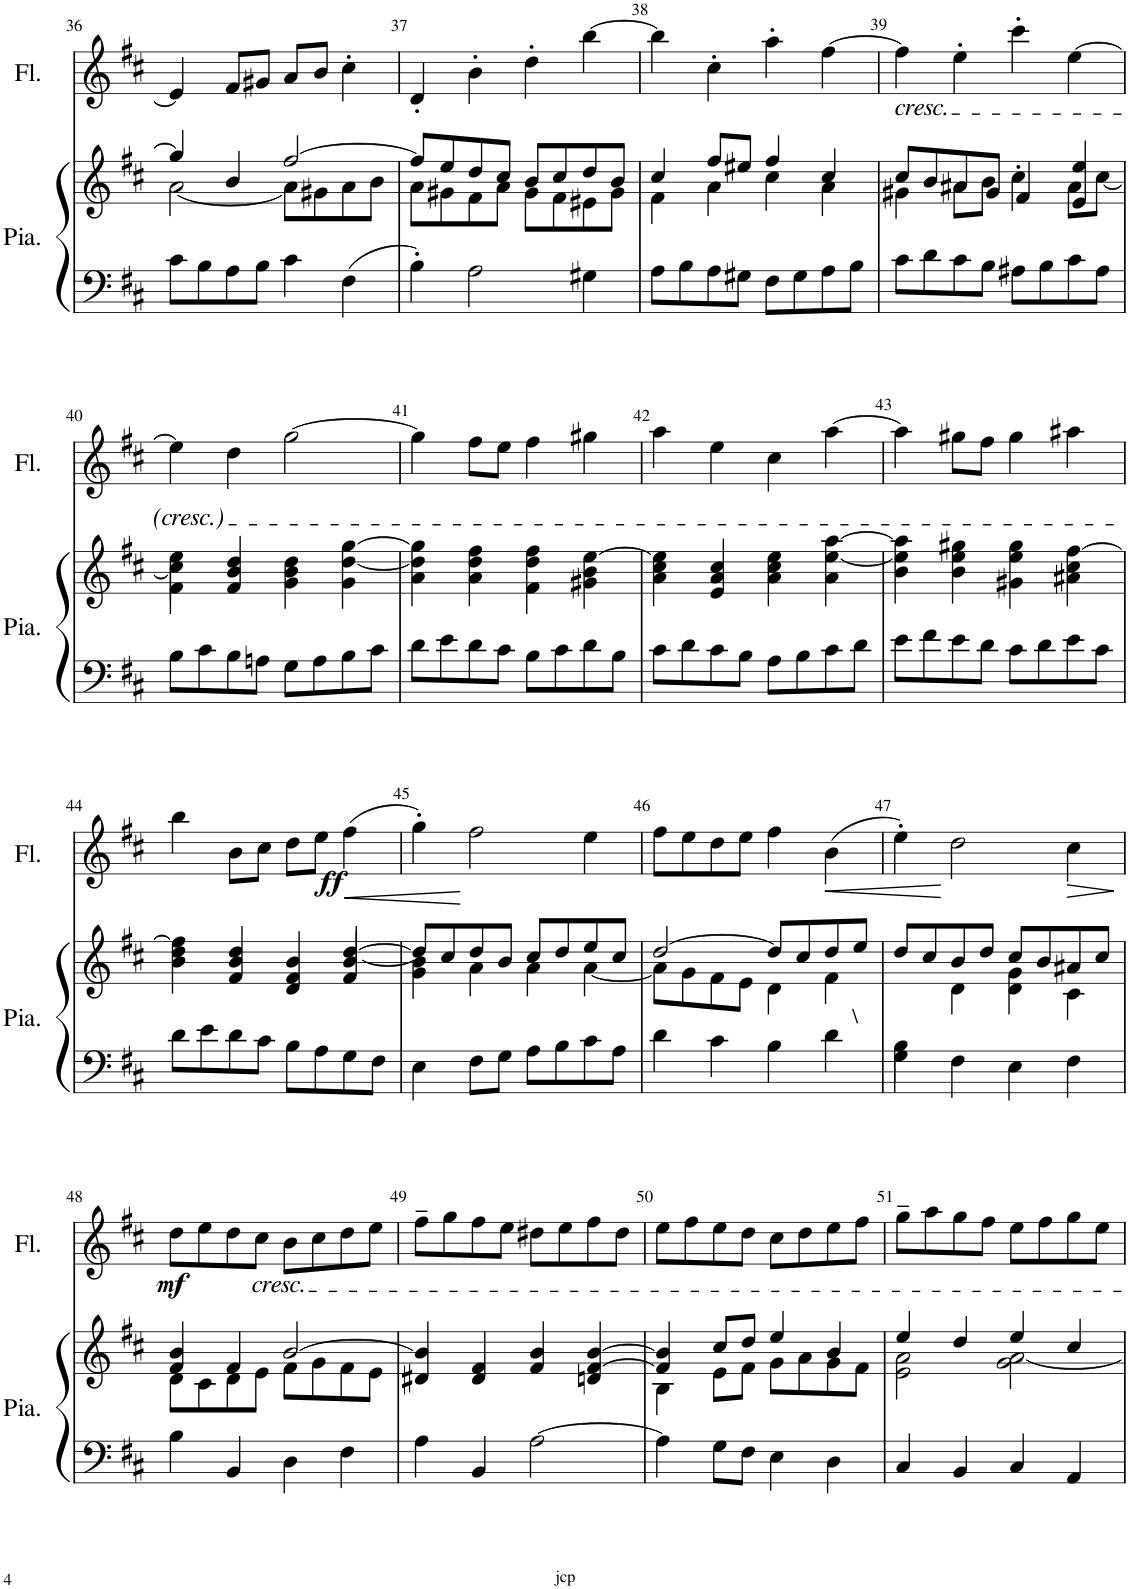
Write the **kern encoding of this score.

**kern	**kern	**kern	**dynam
*part2	*part2	*part1	*part1
*staff3	*staff2	*staff1	*staff1
*I"Piano	*	*I"Flûte	*
*I'Pia.	*	*I'Fl.	*
!!LO:PB:g=z
*clefF4	*clefG2	*clefG2	*
*k[f#c#]	*k[f#c#]	*k[f#c#]	*
*M2/2	*M2/2	*M2/2	*
*met(c|)	*met(c|)	*met(c|)	*
=36	=36	=36	=36
*	*^	*	*
8c#\L	4gg#/]	[2a\	4e#/]	.
8B\	.	.	.	.
8A\	4b/	.	8f#/L	.
8B\J	.	.	8g#X/J	.
4c#\	[2ff#/	8a\L]	8a/L	.
.	.	8g#X\	8b/J	.
4F#\	.	8a\	4cc#'\	.
.	.	8b\J	.	.
=37	=37	=37	=37	=37
4B'\	8ff#/L]	8a\L	4d'/	.
.	8ee/	8g#X\	.	.
2A\	8dd/	8f#\	4b'\	.
.	8cc#/J	8a\J	.	.
.	8b/L	8g#\L	4dd'\	.
.	8cc#/	8f#\	.	.
4G#X\	8dd/	8e#X\	[4bb\	.
.	8b/J	8g#\J	.	.
=38	=38	=38	=38	=38
8A\L	4cc#/	4f#\	4bb\]	.
8B\	.	.	.	.
8A\	8ff#/L	4a\	4cc#'\	.
8G#X\J	8ee#X/J	.	.	.
8F#\L	4ff#/	4cc#\	4aa'\	.
8G#\	.	.	.	.
8A\	4cc#/	4a\	[4ff#\	.
8B\J	.	.	.	.
=39	=39	=39	=39	=39
!	!	!	!LO:TX:b:i:t=cresc.	!
8c#\L	8cc#/L	4g#X\	4ff#\]	.
8d\	8b/	.	.	.
8c#\	8a#X/	8a#\L	4ee'\	.
8B\J	8g#/J	8b\J	.	.
8A#X\L	4f#/	4cc#'>\	4ccc#'\	.
8B\	.	.	.	.
8c#\	4e/ 4ee/	8a#\L	[4ee\	.
8A#\J	.	[8cc#\J	.	.
!!LO:LB:g=z
=40	=40	=40	=40	=40
8B\L	4f#\ 4ee\	4cc#\]	4ee\]	.
8c#\	.	.	.	.
8B\	4f#/ 4b/ 4dd/	2.ryy	4dd\	.
8An\J	.	.	.	.
8G\L	4g\ 4b\ 4dd\	.	[2gg\	.
8A\	.	.	.	.
8B\	4g\ [4dd\ [4gg\	.	.	.
8c#\J	.	.	.	.
*	*v	*v	*	*
=41	=41	=41	=41
8d\L	4a\ 4dd\] 4gg\]	4gg\]	.
8e\	.	.	.
8d\	4a\ 4dd\ 4ff#\	8ff#\L	.
8c#\J	.	8ee\J	.
8B\L	4f#\ 4dd\ 4ff#\	4ff#\	.
8c#\	.	.	.
8d\	4g#X\ 4b\ [4ee\	4gg#X\	.
8B\J	.	.	.
=42	=42	=42	=42
8c#\L	4a\ 4cc#\ 4ee\]	4aa\	.
8d\	.	.	.
8c#\	4e/ 4a/ 4cc#/	4ee\	.
8B\J	.	.	.
8A\L	4a\ 4cc#\ 4ee\	4cc#\	.
8B\	.	.	.
8c#\	4a\ [4ee\ [4aa\	[4aa\	.
8d\J	.	.	.
=43	=43	=43	=43
8e\L	4b\ 4ee\] 4aa\]	4aa\]	.
8f#\	.	.	.
8e\	4b\ 4ee\ 4gg#X\	8gg#X\L	.
8d\J	.	8ff#\J	.
8c#\L	4g#X\ 4ee\ 4gg#\	4gg#\	.
8d\	.	.	.
8e\	4a#X\ 4cc#\ [>4ff#\	4aa#X\	.
8c#\J	.	.	.
!!LO:LB:g=z
=44	=44	=44	=44
*	*^	*	*
8d\L	4b\ 4dd\ 4ff#\]	2.ryy	4bb\	.
8e\	.	.	.	.
8d\	4f#/ 4b/ 4dd/	.	8b\L	.
8c#\J	.	.	8cc#\J	.
8B\L	4d/ 4f#/ 4b/	.	8dd\L	.
8A\	.	.	8ee\J	.
!	!	!	!	!LO:HP:b
!	!	!	!	!LO:DY:n=1:b
8G\	4f#/ [4dd/	[<4b/	(4ff#\	< ff
8F#\J	.	.	.	.
=45	=45	=45	=45	=45
4E\	8dd/L]	4g\ 4b\]	4gg'\)	.
.	8cc#/	.	.	.
8F#\L	8dd/	4a\	2ff#\	[
8G\J	8b/J	.	.	.
8A\L	8cc#/L	4a\	.	.
8B\	8dd/	.	.	.
8c#\	8ee/	[4a\	4ee\	.
8A\J	8cc#/J	.	.	.
=46	=46	=46	=46	=46
4d\	[2dd/	8a\L]	8ff#\L	.
.	.	8g\	8ee\	.
4c#\	.	8f#\	8dd\	.
.	.	8e\J	8ee\J	.
4B\	8dd/L]	4d\	4ff#\	.
.	8cc#/	.	.	.
!	!LO:TX:b:t=\	!	!	!
!	!	!	!	!LO:HP:b
4d\	8dd/	4f#\	(4b\	<
.	8ee/J	.	.	.
=47	=47	=47	=47	=47
*^	*	*	*	*
4B\	4G\	8dd/L	4ryy	4ee'\)	.
.	.	8cc#/	.	.	.
2.ryy	4F#\	8b/	4d\	2dd\	[
.	.	8dd/J	.	.	.
.	4E\	8cc#/L	4d\ 4g\	.	.
.	.	8b/	.	.	.
!	!	!	!	!	!LO:HP:b
.	4F#\	8a#X/	4c#\	4cc#\	>
.	.	8cc#/J	.	.	.
*v	*v	*	*	*	*
*	*v	*v	*	*
.	.	.	]
!!LO:LB:g=z
=48	=48	=48	=48
*	*^	*	*
!	!	!	!	!LO:DY:b
4B\	4f#/ 4b/	8d\L	8dd\L	mf
.	.	8c#\	8ee\	.
4BB/	4f#/	8d\	8dd\	.
.	.	8e\J	8cc#\J	.
!	!	!	!LO:TX:b:i:t=cresc.	!
4D\	[2b/	8f#\L	8b\L	.
.	.	8g\	8cc#\	.
4F#\	.	8f#\	8dd\	.
.	.	8e\J	8ee\J	.
*	*v	*v	*	*
=49	=49	=49	=49
4A\	4d#X/ 4b/]	8ff#~\L	.
.	.	8gg\	.
4BB/	4d#/ 4f#/	8ff#\	.
.	.	8ee\J	.
[2A\	4f#/ 4b/	8dd#X\L	.
.	.	8ee\	.
.	4dn/ [>4f#/ [4b/	8ff#\	.
.	.	8dd#\J	.
=50	=50	=50	=50
*	*^	*	*
4A\]	4f#/] 4b/]	4B\	8ee\L	.
.	.	.	8ff#\	.
8G\L	8cc#/L	8e\L	8ee\	.
8F#\J	8dd/J	8f#\J	8dd\J	.
4E\	4ee/	8g\L	8cc#\L	.
.	.	8a\	8dd\	.
4D\	4b/	8g\	8ee\	.
.	.	8f#\J	8ff#\J	.
=51	=51	=51	=51	=51
4C#/	4ee/	2e\ 2a\	8gg~\L	.
.	.	.	8aa\	.
4BB/	4dd/	.	8gg\	.
.	.	.	8ff#\J	.
4C#/	4ee/	2g\ [2a\	8ee\L	.
.	.	.	8ff#\	.
4AA/	4cc#/	.	8gg\	.
.	.	.	8ee\J	.
*	*v	*v	*	*
=	=	=	=
*-	*-	*-	*-
